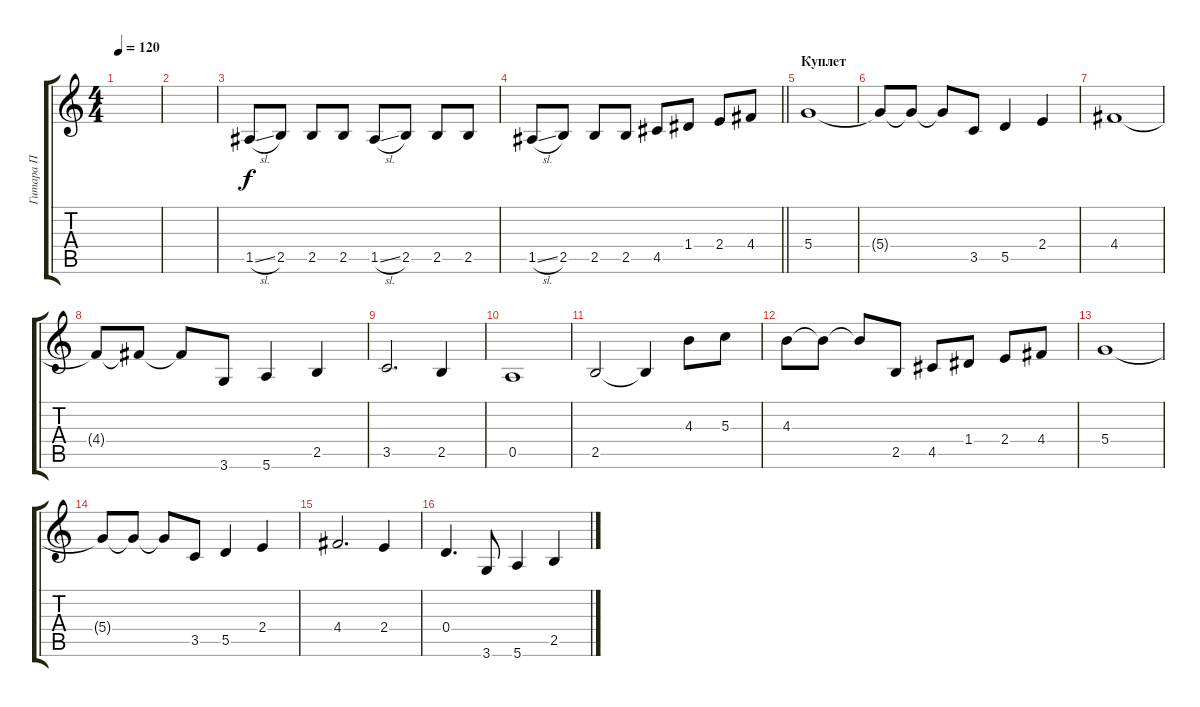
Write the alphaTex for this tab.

\track ("Гитара П" "Гитара П") {instrument overdrivenguitar}
\staff {score tabs}
\tuning (E4 B3 G3 D3 A2 E2) {hide}
\ts (4 4)
\tempo 120
\clef g2
\ks c
|
|
1.5{sl}.8{volume 13} 2.5.8 2.5.8 2.5.8 1.5{sl}.8 2.5.8 2.5.8 2.5.8 |
\barLineRight lightlight
1.5{sl}.8 2.5.8 2.5.8 2.5.8 4.5.8 1.4.8 2.4.8 4.4.8 |
\section ("" "Куплет")
5.4.1 |
5.4{t}.8 5.4{t}.8 5.4{t}.8 3.5.8 5.5.4 2.4.4 |
4.4.1 |
4.4{t}.8 4.4{t}.8 4.4{t}.8 3.6.8 5.6.4 2.5.4 |
3.5.2{d} 2.5.4 |
0.5.1 |
2.5.2 2.5{t}.4 4.3.8 5.3.8 |
4.3.8 4.3{t}.8 4.3{t}.8 2.5.8 4.5.8 1.4.8 2.4.8 4.4.8 |
5.4.1 |
5.4{t}.8 5.4{t}.8 5.4{t}.8 3.5.8 5.5.4 2.4.4 |
4.4.2{d} 2.4.4 |
0.4.4{d} 3.6.8 5.6.4 2.5.4
